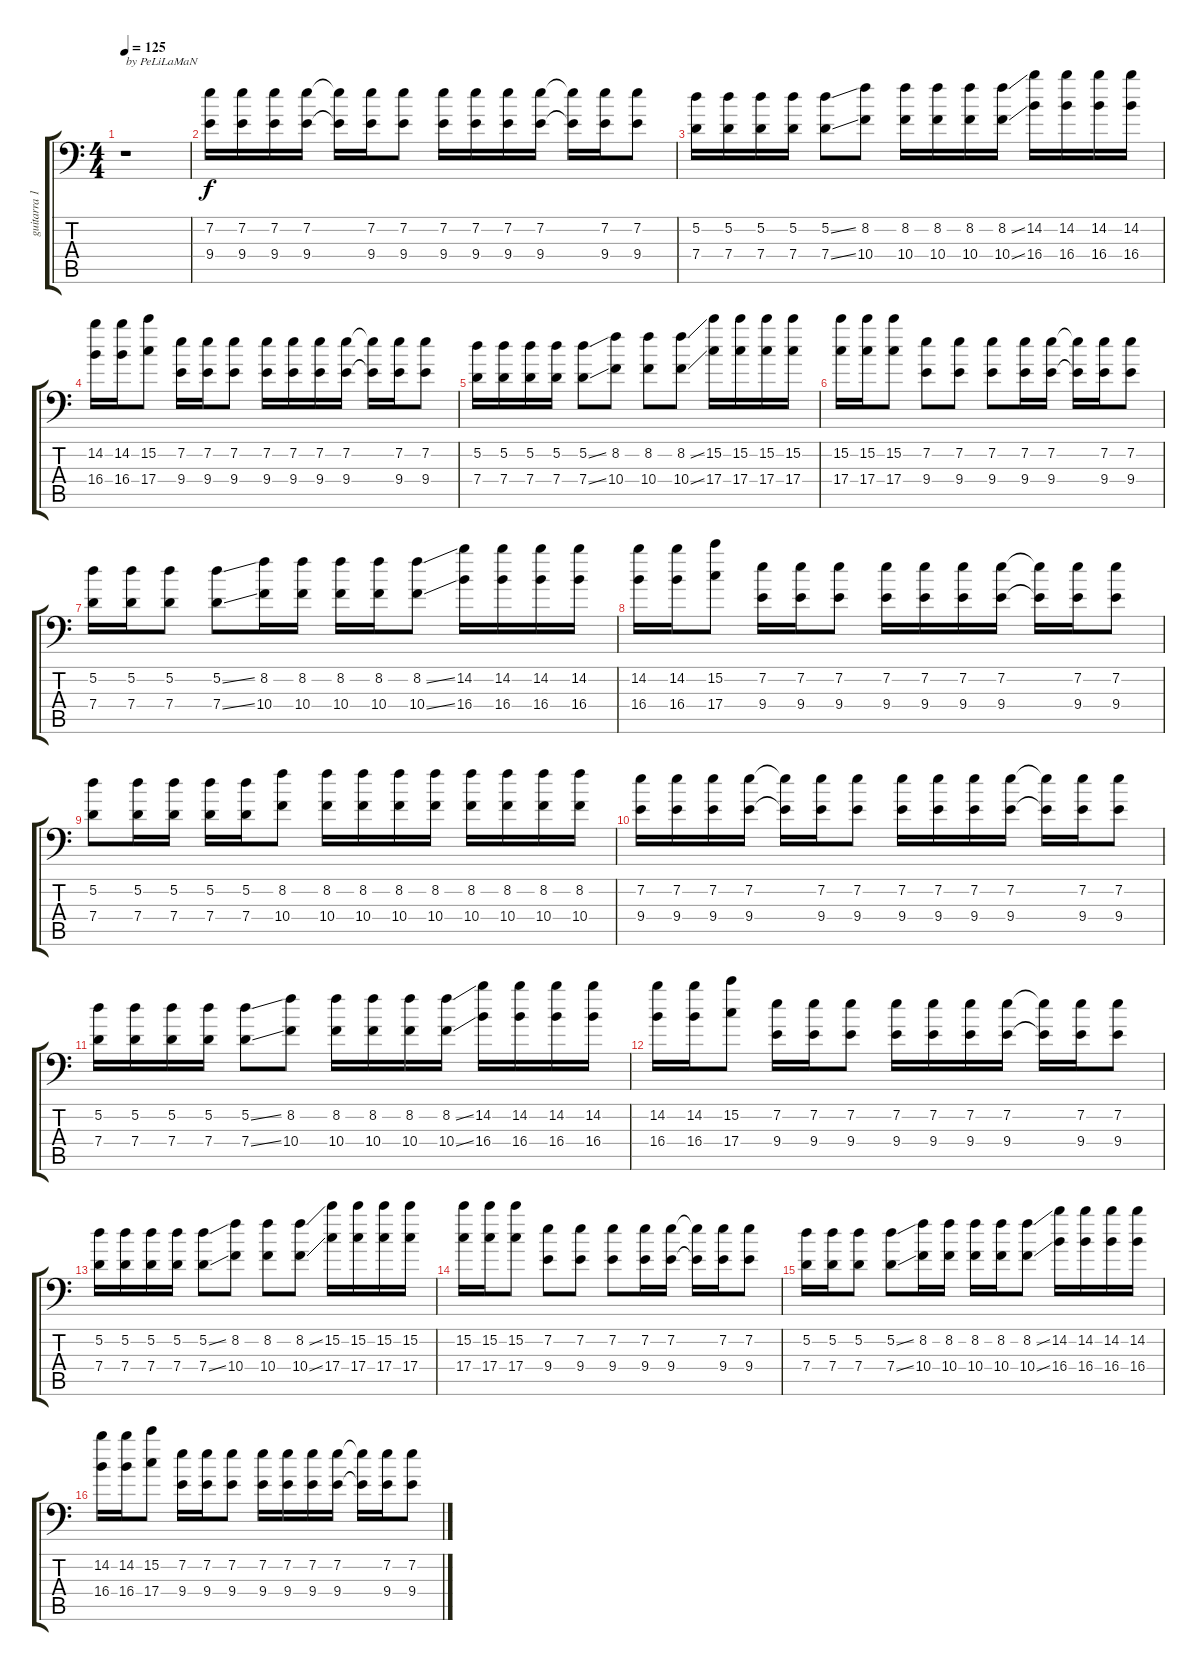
\track ("guitarra 1" "guitarra 1") {instrument distortionguitar}
\staff {score tabs}
\tuning (D4 A3 F3 G2 D2 A1) {hide}
\ts (4 4)
\tempo 125
\clef f4
\ks c
r.1{txt "by PeLiLaMaN" dy f instrument distortionguitar} |
(7.2 9.4).16 (7.2 9.4).16 (7.2 9.4).16 (7.2 9.4).16 (7.2{t} 9.4{t}).16 (7.2 9.4).16 (7.2 9.4).8 (7.2 9.4).16 (7.2 9.4).16 (7.2 9.4).16 (7.2 9.4).16 (7.2{t} 9.4{t}).16 (7.2 9.4).16 (7.2 9.4).8 |
(5.2 7.4).16 (5.2 7.4).16 (5.2 7.4).16 (5.2 7.4).16 (5.2{ss} 7.4{ss}).8 (8.2 10.4).8 (8.2 10.4).16 (8.2 10.4).16 (8.2 10.4).16 (8.2{ss} 10.4{ss}).16 (14.2 16.4).16 (14.2 16.4).16 (14.2 16.4).16 (14.2 16.4).16 |
(14.2 16.4).16 (14.2 16.4).16 (15.2 17.4).8 (7.2 9.4).16 (7.2 9.4).16 (7.2 9.4).8 (7.2 9.4).16 (7.2 9.4).16 (7.2 9.4).16 (7.2 9.4).16 (7.2{t} 9.4{t}).16 (7.2 9.4).16 (7.2 9.4).8 |
(5.2 7.4).16 (5.2 7.4).16 (5.2 7.4).16 (5.2 7.4).16 (5.2{ss} 7.4{ss}).8 (8.2 10.4).8 (8.2 10.4).8 (8.2{ss} 10.4{ss}).8 (15.2 17.4).16 (15.2 17.4).16 (15.2 17.4).16 (15.2 17.4).16 |
(15.2 17.4).16 (15.2 17.4).16 (15.2 17.4).8 (7.2 9.4).8 (7.2 9.4).8 (7.2 9.4).8 (7.2 9.4).16 (7.2 9.4).16 (7.2{t} 9.4{t}).16 (7.2 9.4).16 (7.2 9.4).8 |
(5.2 7.4).16 (5.2 7.4).16 (5.2 7.4).8 (5.2{ss} 7.4{ss}).8 (8.2 10.4).16 (8.2 10.4).16 (8.2 10.4).16 (8.2 10.4).16 (8.2{ss} 10.4{ss}).8 (14.2 16.4).16 (14.2 16.4).16 (14.2 16.4).16 (14.2 16.4).16 |
(14.2 16.4).16 (14.2 16.4).16 (15.2 17.4).8 (7.2 9.4).16 (7.2 9.4).16 (7.2 9.4).8 (7.2 9.4).16 (7.2 9.4).16 (7.2 9.4).16 (7.2 9.4).16 (7.2{t} 9.4{t}).16 (7.2 9.4).16 (7.2 9.4).8 |
(5.2 7.4).8 (5.2 7.4).16 (5.2 7.4).16 (5.2 7.4).16 (5.2 7.4).16 (8.2 10.4).8 (8.2 10.4).16 (8.2 10.4).16 (8.2 10.4).16 (8.2 10.4).16 (8.2 10.4).16 (8.2 10.4).16 (8.2 10.4).16 (8.2 10.4).16 |
(7.2 9.4).16 (7.2 9.4).16 (7.2 9.4).16 (7.2 9.4).16 (7.2{t} 9.4{t}).16 (7.2 9.4).16 (7.2 9.4).8 (7.2 9.4).16 (7.2 9.4).16 (7.2 9.4).16 (7.2 9.4).16 (7.2{t} 9.4{t}).16 (7.2 9.4).16 (7.2 9.4).8 |
(5.2 7.4).16 (5.2 7.4).16 (5.2 7.4).16 (5.2 7.4).16 (5.2{ss} 7.4{ss}).8 (8.2 10.4).8 (8.2 10.4).16 (8.2 10.4).16 (8.2 10.4).16 (8.2{ss} 10.4{ss}).16 (14.2 16.4).16 (14.2 16.4).16 (14.2 16.4).16 (14.2 16.4).16 |
(14.2 16.4).16 (14.2 16.4).16 (15.2 17.4).8 (7.2 9.4).16 (7.2 9.4).16 (7.2 9.4).8 (7.2 9.4).16 (7.2 9.4).16 (7.2 9.4).16 (7.2 9.4).16 (7.2{t} 9.4{t}).16 (7.2 9.4).16 (7.2 9.4).8 |
(5.2 7.4).16 (5.2 7.4).16 (5.2 7.4).16 (5.2 7.4).16 (5.2{ss} 7.4{ss}).8 (8.2 10.4).8 (8.2 10.4).8 (8.2{ss} 10.4{ss}).8 (15.2 17.4).16 (15.2 17.4).16 (15.2 17.4).16 (15.2 17.4).16 |
(15.2 17.4).16 (15.2 17.4).16 (15.2 17.4).8 (7.2 9.4).8 (7.2 9.4).8 (7.2 9.4).8 (7.2 9.4).16 (7.2 9.4).16 (7.2{t} 9.4{t}).16 (7.2 9.4).16 (7.2 9.4).8 |
(5.2 7.4).16 (5.2 7.4).16 (5.2 7.4).8 (5.2{ss} 7.4{ss}).8 (8.2 10.4).16 (8.2 10.4).16 (8.2 10.4).16 (8.2 10.4).16 (8.2{ss} 10.4{ss}).8 (14.2 16.4).16 (14.2 16.4).16 (14.2 16.4).16 (14.2 16.4).16 |
(14.2 16.4).16 (14.2 16.4).16 (15.2 17.4).8 (7.2 9.4).16 (7.2 9.4).16 (7.2 9.4).8 (7.2 9.4).16 (7.2 9.4).16 (7.2 9.4).16 (7.2 9.4).16 (7.2{t} 9.4{t}).16 (7.2 9.4).16 (7.2 9.4).8
